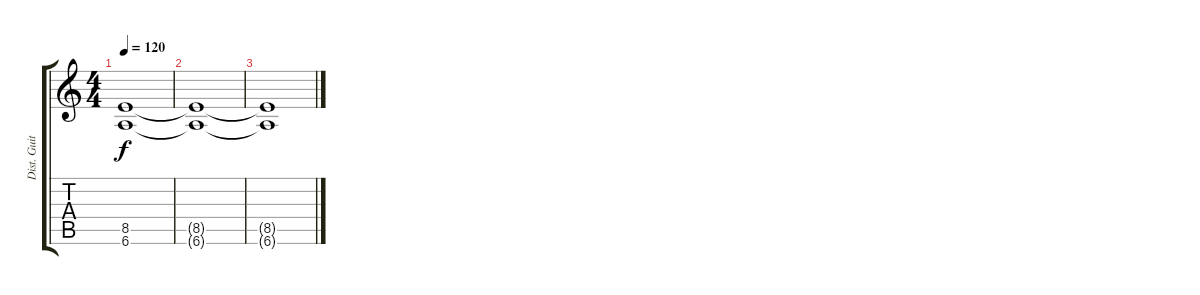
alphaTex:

\track ("Dist. Guitar 1" "Dist. Guit") {instrument distortionguitar}
\staff {score tabs}
\tuning (Eb4 Bb3 Gb3 Db3 Ab2 Eb2) {hide}
\ts (4 4)
\tempo 120
\clef g2
\ks c
(8.5{t} 6.6{t}).1{dy f} |
(8.5{t} 6.6{t}).1 |
(8.5{t} 6.6{t}).1
